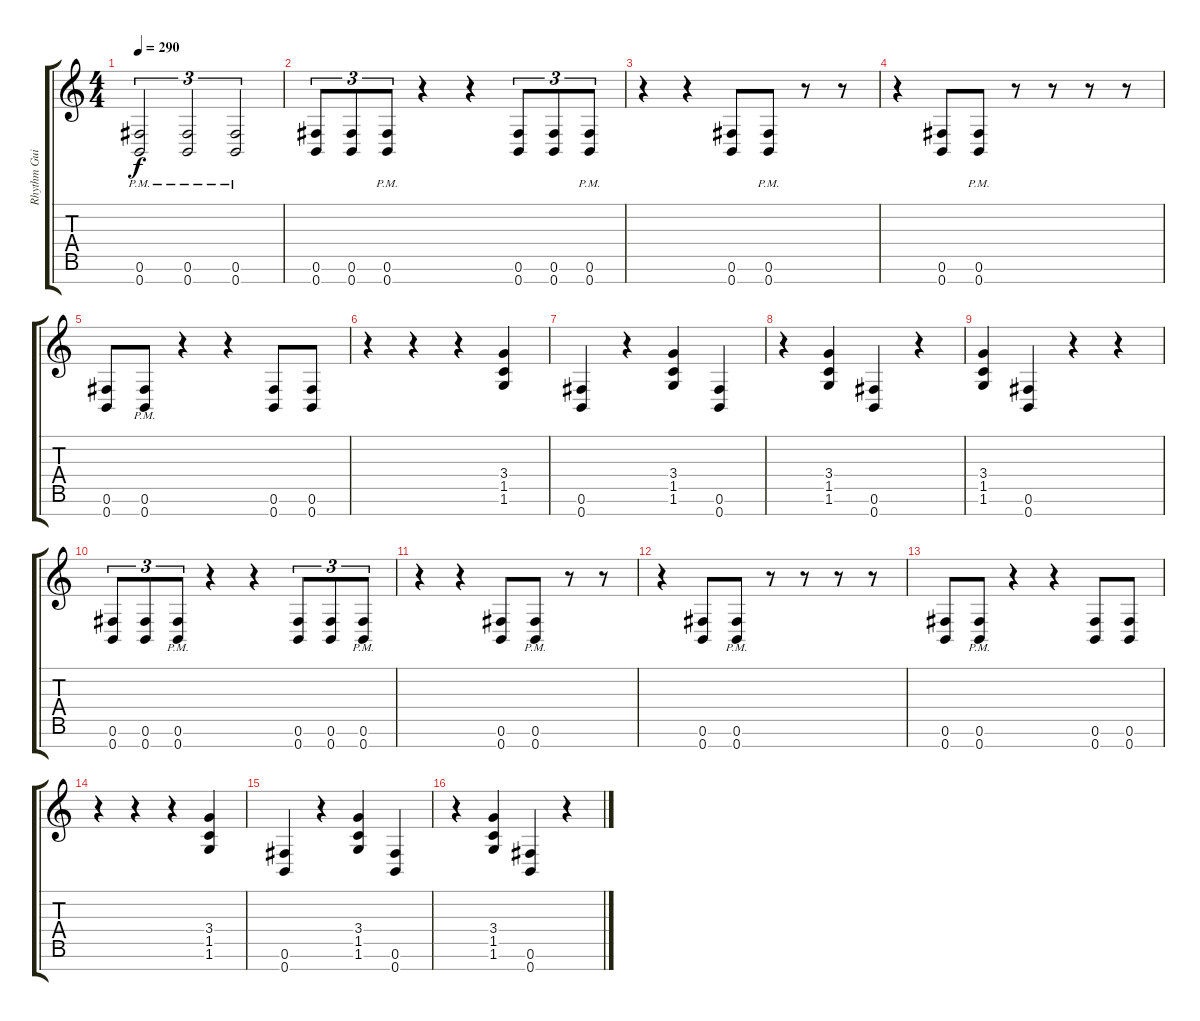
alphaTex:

\track ("Rhythm Guitar (Ben Orum)" "Rhythm Gui") {instrument distortionguitar}
\staff {score tabs}
\tuning (Gb4 Db4 Ab3 E3 B2 Gb2 B1) {hide}
\ts (4 4)
\tempo 290
\clef g2
\ks c
(0.6{pm} 0.7{pm}).2{tu (3 2) dy f} (0.6{pm} 0.7{pm}).2{tu (3 2)} (0.6 0.7{pm}).2{tu (3 2)} |
(0.6 0.7).8{tu (3 2)} (0.6 0.7).8{tu (3 2)} (0.6{pm} 0.7{pm}).8{tu (3 2)} r.4 r.4 (0.6 0.7).8{tu (3 2)} (0.6 0.7).8{tu (3 2)} (0.6{pm} 0.7{pm}).8{tu (3 2)} |
r.4 r.4 (0.6 0.7).8 (0.6{pm} 0.7{pm}).8 r.8 r.8 |
r.4 (0.6 0.7).8 (0.6{pm} 0.7{pm}).8 r.8 r.8 r.8 r.8 |
(0.6 0.7).8 (0.6{pm} 0.7{pm}).8 r.4 r.4 (0.6 0.7).8 (0.6 0.7).8 |
r.4 r.4 r.4 (3.4 1.5 1.6).4 |
(0.6 0.7).4 r.4 (3.4 1.5 1.6).4 (0.6 0.7).4 |
r.4 (3.4 1.5 1.6).4 (0.6 0.7).4 r.4 |
(3.4 1.5 1.6).4 (0.6 0.7).4 r.4 r.4 |
(0.6 0.7).8{tu (3 2)} (0.6 0.7).8{tu (3 2)} (0.6{pm} 0.7{pm}).8{tu (3 2)} r.4 r.4 (0.6 0.7).8{tu (3 2)} (0.6 0.7).8{tu (3 2)} (0.6{pm} 0.7{pm}).8{tu (3 2)} |
r.4 r.4 (0.6 0.7).8 (0.6{pm} 0.7{pm}).8 r.8 r.8 |
r.4 (0.6 0.7).8 (0.6{pm} 0.7{pm}).8 r.8 r.8 r.8 r.8 |
(0.6 0.7).8 (0.6{pm} 0.7{pm}).8 r.4 r.4 (0.6 0.7).8 (0.6 0.7).8 |
r.4 r.4 r.4 (3.4 1.5 1.6).4 |
(0.6 0.7).4 r.4 (3.4 1.5 1.6).4 (0.6 0.7).4 |
r.4 (3.4 1.5 1.6).4 (0.6 0.7).4 r.4
